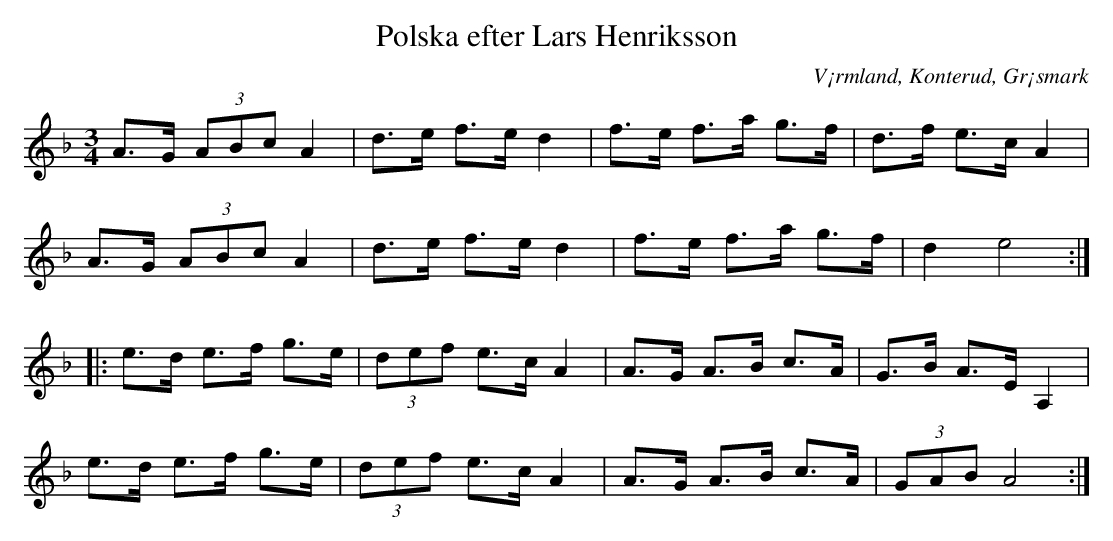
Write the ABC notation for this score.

X:1
T: Polska efter Lars Henriksson
O: V¡rmland, Konterud, Gr¡smark
M: 3/4
L: 1/8
K: APhr
A>G (3ABc A2 | d>e f>e d2 | f>e f>a g>f | d>f e>c A2 |
A>G (3ABc A2 | d>e f>e d2 | f>e f>a g>f | d2 e4 ::
K: Dm
e>d e>f g>e | (3def e>c A2 | A>G A>B c>A | G>B A>E A,2 |
e>d e>f g>e | (3def e>c A2 | A>G A>B c>A | (3GAB A4 :|
